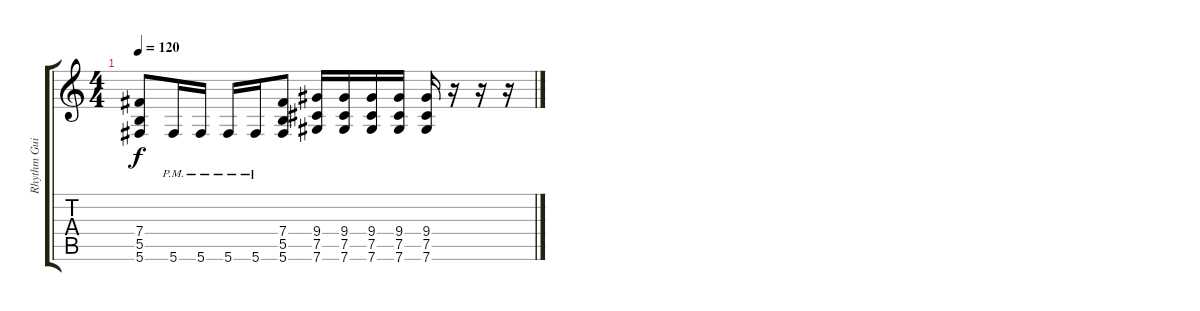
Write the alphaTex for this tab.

\track ("Rhythm Guitar" "Rhythm Gui") {instrument distortionguitar}
\staff {score tabs}
\tuning (Db4 Ab3 E3 B2 Gb2 Db2) {hide}
\ts (4 4)
\tempo 120
\clef g2
\ks c
(7.4 5.5 5.6).8{dy f} 5.6{pm}.16 5.6{pm}.16 5.6{pm}.16 5.6{pm}.16 (7.4 5.5 5.6).8 (9.4 7.5 7.6).16 (9.4 7.5 7.6).16 (9.4 7.5 7.6).16 (9.4 7.5 7.6).16 (9.4 7.5 7.6).16 r.16 r.16 r.16
